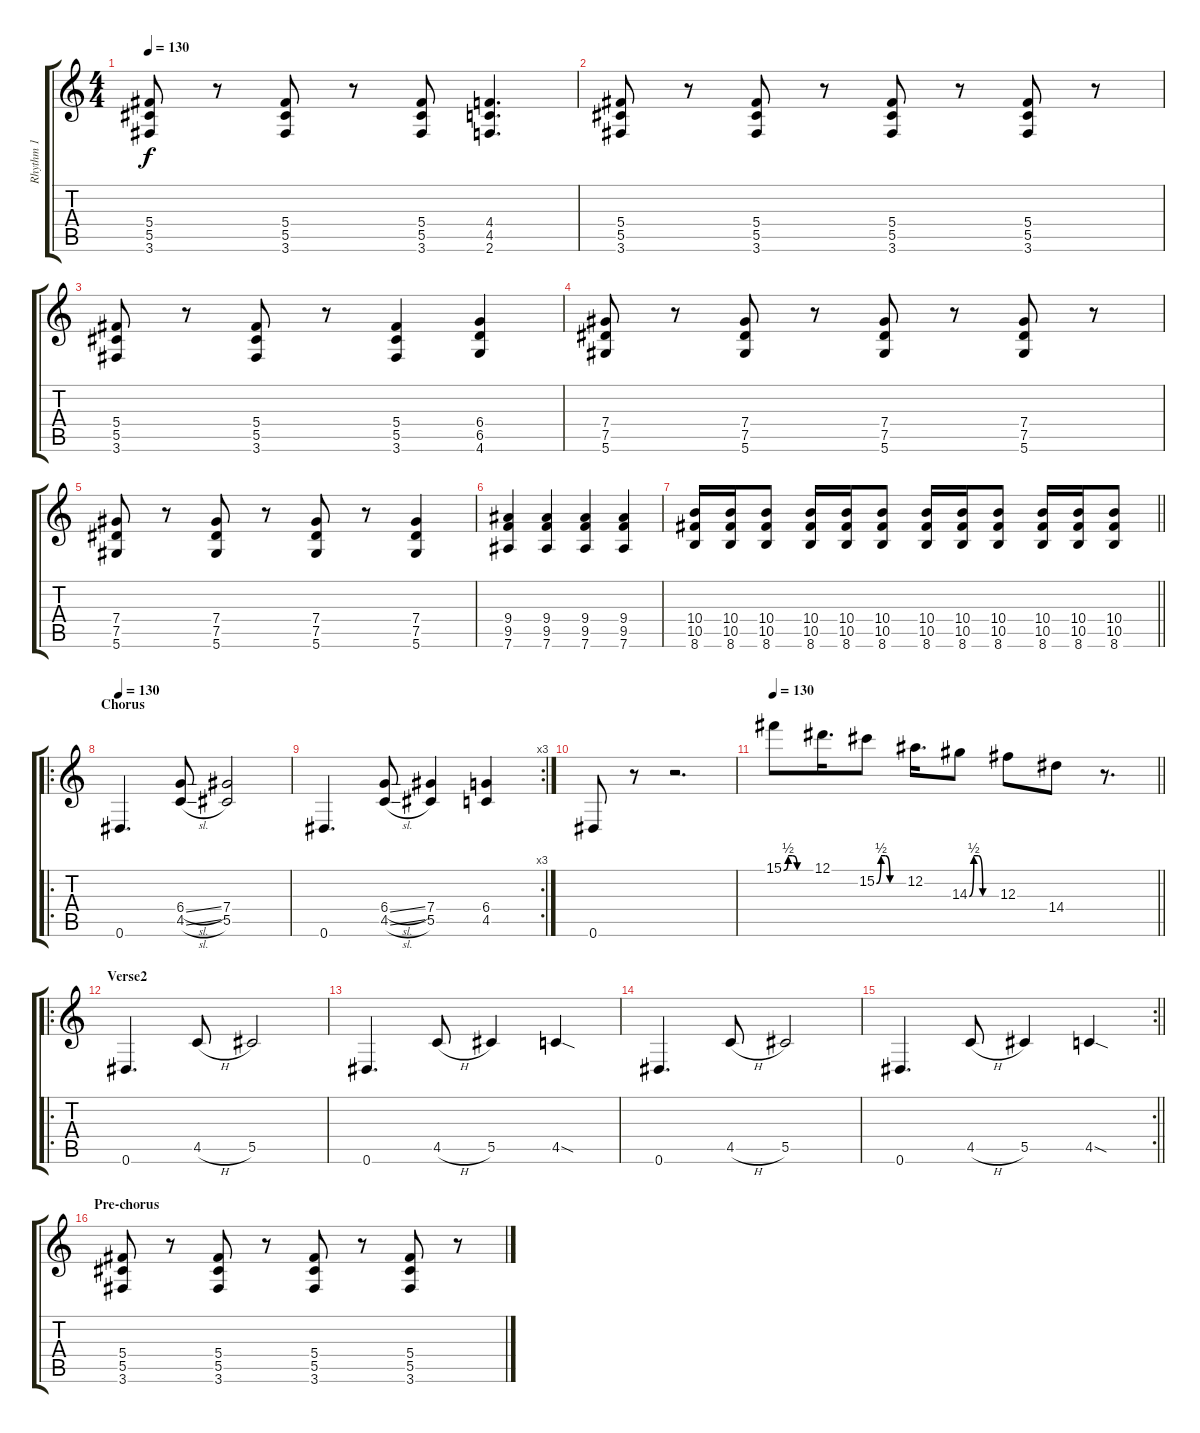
\track ("Rhythm 1" "Rhythm 1") {instrument overdrivenguitar}
\staff {score tabs}
\tuning (Eb4 Bb3 Gb3 Db3 Ab2 Eb2) {hide}
\ts (4 4)
\tempo 130
\clef g2
\ks c
(5.4 5.5 3.6).8{dy f} r.8 (5.4 5.5 3.6).8 r.8 (5.4 5.5 3.6).8 (4.4 4.5 2.6).4{d} |
(5.4 5.5 3.6).8 r.8 (5.4 5.5 3.6).8 r.8 (5.4 5.5 3.6).8 r.8 (5.4 5.5 3.6).8 r.8 |
(5.4 5.5 3.6).8 r.8 (5.4 5.5 3.6).8 r.8 (5.4 5.5 3.6).4 (6.4 6.5 4.6).4 |
(7.4 7.5 5.6).8 r.8 (7.4 7.5 5.6).8 r.8 (7.4 7.5 5.6).8 r.8 (7.4 7.5 5.6).8 r.8 |
(7.4 7.5 5.6).8 r.8 (7.4 7.5 5.6).8 r.8 (7.4 7.5 5.6).8 r.8 (7.4 7.5 5.6).4 |
(9.4 9.5 7.6).4 (9.4 9.5 7.6).4 (9.4 9.5 7.6).4 (9.4 9.5 7.6).4 |
\barLineRight lightlight
(10.4 10.5 8.6).16 (10.4 10.5 8.6).16 (10.4 10.5 8.6).8 (10.4 10.5 8.6).16 (10.4 10.5 8.6).16 (10.4 10.5 8.6).8 (10.4 10.5 8.6).16 (10.4 10.5 8.6).16 (10.4 10.5 8.6).8 (10.4 10.5 8.6).16 (10.4 10.5 8.6).16 (10.4 10.5 8.6).8 |
\ro
\section ("" "Chorus")
\tempo 130
0.6.4{d instrument overdrivenguitar} (6.4{sl} 4.5{sl}).8 (7.4 5.5).2 |
\rc 3
0.6.4{d} (6.4{sl} 4.5{sl}).8 (7.4 5.5).4 (6.4 4.5).4 |
0.6.8 r.8 r.2{d} |
\tempo 130
\barLineRight lightlight
15.1{be (custom 0 0 10 2 20 2 30 0 60 0)}.8{instrument distortionguitar} 12.1.16{d} 15.2{be (custom 0 0 10 2 20 2 30 0 60 0)}.8 12.2.16{d} 14.3{be (custom 0 0 10 2 20 2 30 0 60 0)}.8 12.3.8 14.4.8 r.8{d} |
\ro
\section ("" "Verse2")
0.6.4{d instrument overdrivenguitar} 4.5{h}.8 5.5.2 |
0.6.4{d} 4.5{h}.8 5.5.4 4.5{sod}.4 |
0.6.4{d} 4.5{h}.8 5.5.2 |
\rc 2
\barLineRight lightlight
0.6.4{d} 4.5{h}.8 5.5.4 4.5{sod}.4 |
\section ("" "Pre-chorus")
(5.4 5.5 3.6).8 r.8 (5.4 5.5 3.6).8 r.8 (5.4 5.5 3.6).8 r.8 (5.4 5.5 3.6).8 r.8
